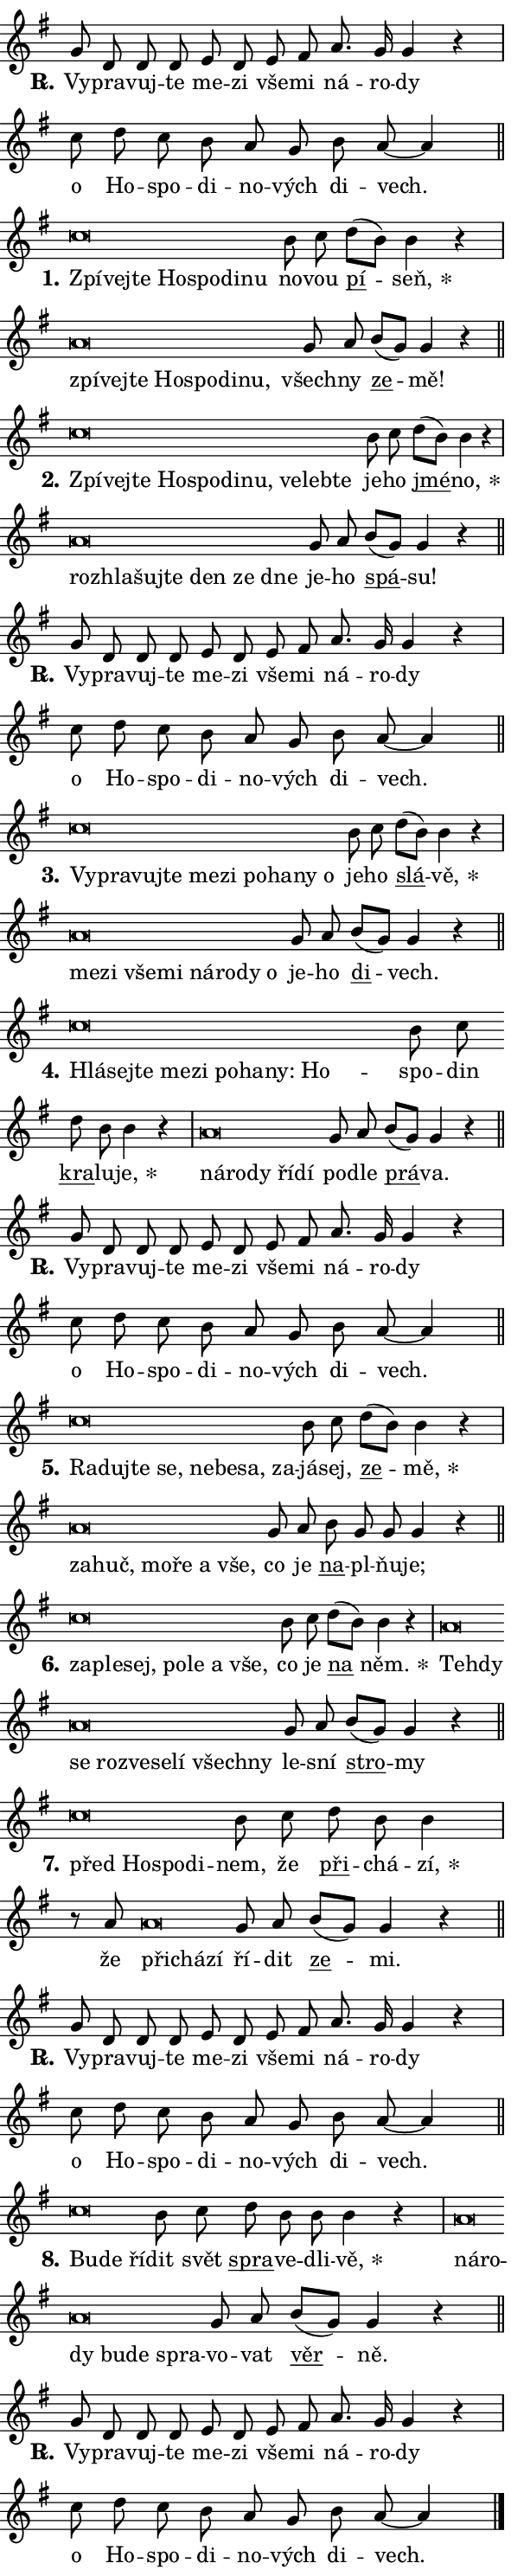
\version "2.24.0"
\header { tagline = "" }
\paper {
  indent = 0\cm
  top-margin = 0\cm
  right-margin = 0.13\cm % to fit lyric hyphens
  bottom-margin = 0\cm
  left-margin = 0\cm
  paper-width = 10\cm
  page-breaking = #ly:one-page-breaking
  system-system-spacing.basic-distance = #11
  score-system-spacing.basic-distance = #11
  ragged-last = ##f
}


%% Author: Thomas Morley
%% https://lists.gnu.org/archive/html/lilypond-user/2020-05/msg00002.html
#(define (line-position grob)
"Returns position of @var[grob} in current system:
   @code{'start}, if at first time-step
   @code{'end}, if at last time-step
   @code{'middle} otherwise
"
  (let* ((col (ly:item-get-column grob))
         (ln (ly:grob-object col 'left-neighbor))
         (rn (ly:grob-object col 'right-neighbor))
         (col-to-check-left (if (ly:grob? ln) ln col))
         (col-to-check-right (if (ly:grob? rn) rn col))
         (break-dir-left
           (and
             (ly:grob-property col-to-check-left 'non-musical #f)
             (ly:item-break-dir col-to-check-left)))
         (break-dir-right
           (and
             (ly:grob-property col-to-check-right 'non-musical #f)
             (ly:item-break-dir col-to-check-right))))
        (cond ((eqv? 1 break-dir-left) 'start)
              ((eqv? -1 break-dir-right) 'end)
              (else 'middle))))

#(define (tranparent-at-line-position vctor)
  (lambda (grob)
  "Relying on @code{line-position} select the relevant enry from @var{vctor}.
Used to determine transparency,"
    (case (line-position grob)
      ((end) (not (vector-ref vctor 0)))
      ((middle) (not (vector-ref vctor 1)))
      ((start) (not (vector-ref vctor 2))))))

noteHeadBreakVisibility =
#(define-music-function (break-visibility)(vector?)
"Makes @code{NoteHead}s transparent relying on @var{break-visibility}"
#{
  \override NoteHead.transparent =
    #(tranparent-at-line-position break-visibility)
#})

#(define delete-ledgers-for-transparent-note-heads
  (lambda (grob)
    "Reads whether a @code{NoteHead} is transparent.
If so this @code{NoteHead} is removed from @code{'note-heads} from
@var{grob}, which is supposed to be @code{LedgerLineSpanner}.
As a result ledgers are not printed for this @code{NoteHead}"
    (let* ((nhds-array (ly:grob-object grob 'note-heads))
           (nhds-list
             (if (ly:grob-array? nhds-array)
                 (ly:grob-array->list nhds-array)
                 '()))
           ;; Relies on the transparent-property being done before
           ;; Staff.LedgerLineSpanner.after-line-breaking is executed.
           ;; This is fragile ...
           (to-keep
             (remove
               (lambda (nhd)
                 (ly:grob-property nhd 'transparent #f))
               nhds-list)))
      ;; TODO find a better method to iterate over grob-arrays, similiar
      ;; to filter/remove etc for lists
      ;; For now rebuilt from scratch
      (set! (ly:grob-object grob 'note-heads)  '())
      (for-each
        (lambda (nhd)
          (ly:pointer-group-interface::add-grob grob 'note-heads nhd))
        to-keep))))

squashNotes = {
  \override NoteHead.X-extent = #'(-0.2 . 0.2)
  \override NoteHead.Y-extent = #'(-0.75 . 0)
  \override NoteHead.stencil =
    #(lambda (grob)
       (let ((pos (ly:grob-property grob 'staff-position)))
         (begin
           (if (< pos -7) (display "ERROR: Lower brevis then expected\n") (display ""))
           (if (<= pos -6) ly:text-interface::print ly:note-head::print))))
}
unSquashNotes = {
  \revert NoteHead.X-extent
  \revert NoteHead.Y-extent
  \revert NoteHead.stencil
}

hideNotes = \noteHeadBreakVisibility #begin-of-line-visible
unHideNotes = \noteHeadBreakVisibility #all-visible

% work-around for resetting accidentals
% https://lilypond.org/doc/v2.23/Documentation/notation/displaying-rhythms#unmetered-music
cadenzaMeasure = {
  \cadenzaOff
  \partial 1024 s1024
  \cadenzaOn
}

#(define-markup-command (accent layout props text) (markup?)
  "Underline accented syllable"
  (interpret-markup layout props
    #{\markup \override #'(offset . 4.3) \underline { #text }#}))

responsum = \markup \concat {
  "R" \hspace #-1.05 \path #0.1 #'((moveto 0 0.07) (lineto 0.9 0.8)) \hspace #0.05 "."
}

spaceSize = #0.6828661417322834 % exact space size for TeX Gyre Schola

\layout {
  \context {
    \Staff
    \remove "Time_signature_engraver"
    \override LedgerLineSpanner.after-line-breaking = #delete-ledgers-for-transparent-note-heads
  }
  \context {
    \Lyrics {
      \override LyricSpace.minimum-distance = \spaceSize
      \override LyricText.font-name = #"TeX Gyre Schola"
      \override LyricText.font-size = 1
      \override StanzaNumber.font-name = #"TeX Gyre Schola Bold"
      \override StanzaNumber.font-size = 1
    }
  }
  \context {
    \Score 
    \override NoteHead.text =
      #(lambda (grob) 
        (let ((pos (ly:grob-property grob 'staff-position)))
          #{\markup {
            \combine
              \halign #-0.55 \raise #(if (= pos -6) 0 0.5) \override #'(thickness . 2) \draw-line #'(3.2 . 0)
              \musicglyph "noteheads.sM1"
          }#}))
  }
}

% magnetic-lyrics.ily
%
%   written by
%     Jean Abou Samra <jean@abou-samra.fr>
%     Werner Lemberg <wl@gnu.org>
%
%   adapted by
%     Jiri Hon <jiri.hon@gmail.com>
%
% Version 2022-Apr-15

% https://www.mail-archive.com/lilypond-user@gnu.org/msg149350.html

#(define (Left_hyphen_pointer_engraver context)
   "Collect syllable-hyphen-syllable occurrences in lyrics and store
them in properties.  This engraver only looks to the left.  For
example, if the lyrics input is @code{foo -- bar}, it does the
following.

@itemize @bullet
@item
Set the @code{text} property of the @code{LyricHyphen} grob between
@q{foo} and @q{bar} to @code{foo}.

@item
Set the @code{left-hyphen} property of the @code{LyricText} grob with
text @q{foo} to the @code{LyricHyphen} grob between @q{foo} and
@q{bar}.
@end itemize

Use this auxiliary engraver in combination with the
@code{lyric-@/text::@/apply-@/magnetic-@/offset!} hook."
   (let ((hyphen #f)
         (text #f))
     (make-engraver
      (acknowledgers
       ((lyric-syllable-interface engraver grob source-engraver)
        (set! text grob)))
      (end-acknowledgers
       ((lyric-hyphen-interface engraver grob source-engraver)
        ;(when (not (grob::has-interface grob 'lyric-space-interface))
          (set! hyphen grob)));)
      ((stop-translation-timestep engraver)
       (when (and text hyphen)
         (ly:grob-set-object! text 'left-hyphen hyphen))
       (set! text #f)
       (set! hyphen #f)))))

#(define (lyric-text::apply-magnetic-offset! grob)
   "If the space between two syllables is less than the value in
property @code{LyricText@/.details@/.squash-threshold}, move the right
syllable to the left so that it gets concatenated with the left
syllable.

Use this function as a hook for
@code{LyricText@/.after-@/line-@/breaking} if the
@code{Left_@/hyphen_@/pointer_@/engraver} is active."
   (let ((hyphen (ly:grob-object grob 'left-hyphen #f)))
     (when hyphen
       (let ((left-text (ly:spanner-bound hyphen LEFT)))
         (when (grob::has-interface left-text 'lyric-syllable-interface)
           (let* ((common (ly:grob-common-refpoint grob left-text X))
                  (this-x-ext (ly:grob-extent grob common X))
                  (left-x-ext
                   (begin
                     ;; Trigger magnetism for left-text.
                     (ly:grob-property left-text 'after-line-breaking)
                     (ly:grob-extent left-text common X)))
                  ;; `delta` is the gap width between two syllables.
                  (delta (- (interval-start this-x-ext)
                            (interval-end left-x-ext)))
                  (details (ly:grob-property grob 'details))
                  (threshold (assoc-get 'squash-threshold details 0.2)))
             (when (< delta threshold)
               (let* (;; We have to manipulate the input text so that
                      ;; ligatures crossing syllable boundaries are not
                      ;; disabled.  For languages based on the Latin
                      ;; script this is essentially a beautification.
                      ;; However, for non-Western scripts it can be a
                      ;; necessity.
                      (lt (ly:grob-property left-text 'text))
                      (rt (ly:grob-property grob 'text))
                      (is-space (grob::has-interface hyphen 'lyric-space-interface))
                      (space (if is-space " " ""))
                      (extra-delta (if is-space spaceSize 0))
                      ;; Append new syllable.
                      (ltrt-space (if (and (string? lt) (string? rt))
                                (string-append lt space rt)
                                (make-concat-markup (list lt space rt))))
                      ;; Right-align `ltrt` to the right side.
                      (ltrt-space-markup (grob-interpret-markup
                               grob
                               (make-translate-markup
                                (cons (interval-length this-x-ext) 0)
                                (make-right-align-markup ltrt-space)))))
                 (begin
                   ;; Don't print `left-text`.
                   (ly:grob-set-property! left-text 'stencil #f)
                   ;; Set text and stencil (which holds all collected
                   ;; syllables so far) and shift it to the left.
                   (ly:grob-set-property! grob 'text ltrt-space)
                   (ly:grob-set-property! grob 'stencil ltrt-space-markup)
                   (ly:grob-translate-axis! grob (- (- delta extra-delta)) X))))))))))


#(define (lyric-hyphen::displace-bounds-first grob)
   ;; Make very sure this callback isn't triggered too early.
   (let ((left (ly:spanner-bound grob LEFT))
         (right (ly:spanner-bound grob RIGHT)))
     (ly:grob-property left 'after-line-breaking)
     (ly:grob-property right 'after-line-breaking)
     (ly:lyric-hyphen::print grob)))

squashThreshold = #0.4

\layout {
  \context {
    \Lyrics
    \consists #Left_hyphen_pointer_engraver
    \override LyricText.after-line-breaking =
      #lyric-text::apply-magnetic-offset!
    \override LyricHyphen.stencil = #lyric-hyphen::displace-bounds-first
    \override LyricText.details.squash-threshold = \squashThreshold
    \override LyricHyphen.minimum-distance = 0
    \override LyricHyphen.minimum-length = \squashThreshold
  }
}

squashText = \override LyricText.details.squash-threshold = 9999
unSquashText = \override LyricText.details.squash-threshold = \squashThreshold

leftText = \override LyricText.self-alignment-X = #LEFT
unLeftText = \revert LyricText.self-alignment-X

starOffset = #(lambda (grob) 
                (let ((x_offset (ly:self-alignment-interface::aligned-on-x-parent grob)))
                  (if (= x_offset 0) 0 (+ x_offset 1.2))))

star = #(define-music-function (syllable)(string?)
"Append star separator at the end of a syllable"
#{
  \once \override LyricText.X-offset = #starOffset
  \lyricmode { \markup {
    #syllable
    \override #'((font-name . "TeX Gyre Schola Bold")) \hspace #0.2 \lower #0.65 \larger "*"
  } }
#})

starAccent = #(define-music-function (syllable)(string?)
"Append star separator at the end of a syllable and make accent"
#{
  \once \override LyricText.X-offset = #starOffset
  \lyricmode { \markup {
    \accent #syllable
    \override #'((font-name . "TeX Gyre Schola Bold")) \hspace #0.2 \lower #0.65 \larger "*"
  } }
#})

breath = #(define-music-function (syllable)(string?)
"Append breathing indicator at the end of a syllable"
#{
  \lyricmode { \markup { #syllable "+" } }
#})

optionalBreath = #(define-music-function (syllable)(string?)
"Append optional breathing indicator at the end of a syllable"
#{
  \lyricmode { \markup { #syllable "(+)" } }
#})


\score {
    <<
        \new Voice = "melody" { \cadenzaOn \key g \major \relative { g'8 d d d e d e fis \bar "" a8. g16 g4 r \cadenzaMeasure \bar "|" c8 d c b \bar "" a g b a~ a4 \cadenzaMeasure \bar "||" \break } }
        \new Lyrics \lyricsto "melody" { \lyricmode { \set stanza = \responsum
Vy -- pra -- vuj -- te me -- zi vše -- mi ná -- ro -- dy o Ho -- spo -- di -- no -- vých di -- vech. } }
    >>
    \layout {}
}

\score {
    <<
        \new Voice = "melody" { \cadenzaOn \key g \major \relative { \squashNotes c''\breve*1/16 \hideNotes \breve*1/16 \bar "" \breve*1/16 \bar "" \breve*1/16 \bar "" \breve*1/16 \bar "" \breve*1/16 \breve*1/16 \bar "" \unHideNotes \unSquashNotes b8 c \bar "" d[( b)] b4 r \cadenzaMeasure \bar "|" \squashNotes a\breve*1/16 \hideNotes \breve*1/16 \bar "" \breve*1/16 \bar "" \breve*1/16 \bar "" \breve*1/16 \bar "" \breve*1/16 \breve*1/16 \bar "" \unHideNotes \unSquashNotes g8 a \bar "" b[( g)] g4 r \cadenzaMeasure \bar "||" \break } }
        \new Lyrics \lyricsto "melody" { \lyricmode { \set stanza = "1."
\leftText Zpí -- \squashText vej -- te Ho -- spo -- di -- nu \unLeftText \unSquashText no -- vou \markup \accent pí -- \star seň, \leftText zpí -- \squashText vej -- te Ho -- spo -- di -- nu, \unLeftText \unSquashText všech -- ny \markup \accent ze -- mě! } }
    >>
    \layout {}
}

\score {
    <<
        \new Voice = "melody" { \cadenzaOn \key g \major \relative { \squashNotes c''\breve*1/16 \hideNotes \breve*1/16 \bar "" \breve*1/16 \bar "" \breve*1/16 \bar "" \breve*1/16 \bar "" \breve*1/16 \bar "" \breve*1/16 \bar "" \breve*1/16 \bar "" \breve*1/16 \breve*1/16 \bar "" \unHideNotes \unSquashNotes b8 c \bar "" d[( b)] b4 r \cadenzaMeasure \bar "|" \squashNotes a\breve*1/16 \hideNotes \breve*1/16 \bar "" \breve*1/16 \bar "" \breve*1/16 \bar "" \breve*1/16 \bar "" \breve*1/16 \breve*1/16 \bar "" \unHideNotes \unSquashNotes g8 a \bar "" b[( g)] g4 r \cadenzaMeasure \bar "||" \break } }
        \new Lyrics \lyricsto "melody" { \lyricmode { \set stanza = "2."
\leftText Zpí -- \squashText vej -- te Ho -- spo -- di -- nu, ve -- leb -- te \unLeftText \unSquashText je -- ho \markup \accent jmé -- \star no, \leftText roz -- \squashText hla -- šuj -- te den ze dne \unLeftText \unSquashText je -- ho \markup \accent spá -- su! } }
    >>
    \layout {}
}

\score {
    <<
        \new Voice = "melody" { \cadenzaOn \key g \major \relative { g'8 d d d e d e fis \bar "" a8. g16 g4 r \cadenzaMeasure \bar "|" c8 d c b \bar "" a g b a~ a4 \cadenzaMeasure \bar "||" \break } }
        \new Lyrics \lyricsto "melody" { \lyricmode { \set stanza = \responsum
Vy -- pra -- vuj -- te me -- zi vše -- mi ná -- ro -- dy o Ho -- spo -- di -- no -- vých di -- vech. } }
    >>
    \layout {}
}

\score {
    <<
        \new Voice = "melody" { \cadenzaOn \key g \major \relative { \squashNotes c''\breve*1/16 \hideNotes \breve*1/16 \bar "" \breve*1/16 \bar "" \breve*1/16 \bar "" \breve*1/16 \bar "" \breve*1/16 \bar "" \breve*1/16 \bar "" \breve*1/16 \bar "" \breve*1/16 \breve*1/16 \bar "" \unHideNotes \unSquashNotes b8 c \bar "" d[( b)] b4 r \cadenzaMeasure \bar "|" \squashNotes a\breve*1/16 \hideNotes \breve*1/16 \bar "" \breve*1/16 \bar "" \breve*1/16 \bar "" \breve*1/16 \bar "" \breve*1/16 \bar "" \breve*1/16 \breve*1/16 \bar "" \unHideNotes \unSquashNotes g8 a \bar "" b[( g)] g4 r \cadenzaMeasure \bar "||" \break } }
        \new Lyrics \lyricsto "melody" { \lyricmode { \set stanza = "3."
\leftText Vy -- \squashText pra -- vuj -- te me -- zi po -- ha -- ny o \unLeftText \unSquashText je -- ho \markup \accent slá -- \star vě, \leftText me -- \squashText zi vše -- mi ná -- ro -- dy o \unLeftText \unSquashText je -- ho \markup \accent di -- vech. } }
    >>
    \layout {}
}

\score {
    <<
        \new Voice = "melody" { \cadenzaOn \key g \major \relative { \squashNotes c''\breve*1/16 \hideNotes \breve*1/16 \bar "" \breve*1/16 \bar "" \breve*1/16 \bar "" \breve*1/16 \bar "" \breve*1/16 \bar "" \breve*1/16 \bar "" \breve*1/16 \breve*1/16 \bar "" \unHideNotes \unSquashNotes b8 c \bar "" d b b4 r \cadenzaMeasure \bar "|" \squashNotes a\breve*1/16 \hideNotes \breve*1/16 \bar "" \breve*1/16 \bar "" \breve*1/16 \breve*1/16 \bar "" \unHideNotes \unSquashNotes g8 a \bar "" b[( g)] g4 r \cadenzaMeasure \bar "||" \break } }
        \new Lyrics \lyricsto "melody" { \lyricmode { \set stanza = "4."
\leftText Hlá -- \squashText sej -- te me -- zi po -- ha -- ny: Ho -- \unLeftText \unSquashText spo -- din \markup \accent kra -- lu -- \star je, \leftText ná -- \squashText ro -- dy ří -- dí \unLeftText \unSquashText po -- dle \markup \accent prá -- va. } }
    >>
    \layout {}
}

\score {
    <<
        \new Voice = "melody" { \cadenzaOn \key g \major \relative { g'8 d d d e d e fis \bar "" a8. g16 g4 r \cadenzaMeasure \bar "|" c8 d c b \bar "" a g b a~ a4 \cadenzaMeasure \bar "||" \break } }
        \new Lyrics \lyricsto "melody" { \lyricmode { \set stanza = \responsum
Vy -- pra -- vuj -- te me -- zi vše -- mi ná -- ro -- dy o Ho -- spo -- di -- no -- vých di -- vech. } }
    >>
    \layout {}
}

\score {
    <<
        \new Voice = "melody" { \cadenzaOn \key g \major \relative { \squashNotes c''\breve*1/16 \hideNotes \breve*1/16 \bar "" \breve*1/16 \bar "" \breve*1/16 \bar "" \breve*1/16 \bar "" \breve*1/16 \bar "" \breve*1/16 \breve*1/16 \bar "" \unHideNotes \unSquashNotes b8 c \bar "" d[( b)] b4 r \cadenzaMeasure \bar "|" \squashNotes a\breve*1/16 \hideNotes \breve*1/16 \bar "" \breve*1/16 \bar "" \breve*1/16 \bar "" \breve*1/16 \breve*1/16 \bar "" \unHideNotes \unSquashNotes g8 a \bar "" b g g g4 r \cadenzaMeasure \bar "||" \break } }
        \new Lyrics \lyricsto "melody" { \lyricmode { \set stanza = "5."
\leftText Ra -- \squashText duj -- te se, ne -- be -- sa, za -- \unLeftText \unSquashText já -- sej, \markup \accent ze -- \star mě, \leftText za -- \squashText huč, mo -- ře a vše, \unLeftText \unSquashText co je \markup \accent na -- pl -- ňu -- je; } }
    >>
    \layout {}
}

\score {
    <<
        \new Voice = "melody" { \cadenzaOn \key g \major \relative { \squashNotes c''\breve*1/16 \hideNotes \breve*1/16 \bar "" \breve*1/16 \bar "" \breve*1/16 \bar "" \breve*1/16 \bar "" \breve*1/16 \breve*1/16 \bar "" \unHideNotes \unSquashNotes b8 c \bar "" d[( b)] b4 r \cadenzaMeasure \bar "|" \squashNotes a\breve*1/16 \hideNotes \breve*1/16 \bar "" \breve*1/16 \bar "" \breve*1/16 \bar "" \breve*1/16 \bar "" \breve*1/16 \bar "" \breve*1/16 \bar "" \breve*1/16 \breve*1/16 \bar "" \unHideNotes \unSquashNotes g8 a \bar "" b[( g)] g4 r \cadenzaMeasure \bar "||" \break } }
        \new Lyrics \lyricsto "melody" { \lyricmode { \set stanza = "6."
\leftText za -- \squashText ple -- sej, po -- le a vše, \unLeftText \unSquashText co je \markup \accent na \star něm. \leftText Teh -- \squashText dy se roz -- ve -- se -- lí všech -- ny \unLeftText \unSquashText le -- sní \markup \accent stro -- my } }
    >>
    \layout {}
}

\score {
    <<
        \new Voice = "melody" { \cadenzaOn \key g \major \relative { \squashNotes c''\breve*1/16 \hideNotes \breve*1/16 \bar "" \breve*1/16 \breve*1/16 \bar "" \unHideNotes \unSquashNotes b8 c \bar "" d b b4 \cadenzaMeasure \bar "|" r8 a \squashNotes a\breve*1/16 \hideNotes \breve*1/16 \breve*1/16 \bar "" \unHideNotes \unSquashNotes g8 a \bar "" b[( g)] g4 r \cadenzaMeasure \bar "||" \break } }
        \new Lyrics \lyricsto "melody" { \lyricmode { \set stanza = "7."
\leftText před \squashText Ho -- spo -- di -- \unLeftText \unSquashText nem, že \markup \accent při -- chá -- \star zí, že \leftText při -- \squashText chá -- zí \unLeftText \unSquashText ří -- dit \markup \accent ze -- mi. } }
    >>
    \layout {}
}

\score {
    <<
        \new Voice = "melody" { \cadenzaOn \key g \major \relative { g'8 d d d e d e fis \bar "" a8. g16 g4 r \cadenzaMeasure \bar "|" c8 d c b \bar "" a g b a~ a4 \cadenzaMeasure \bar "||" \break } }
        \new Lyrics \lyricsto "melody" { \lyricmode { \set stanza = \responsum
Vy -- pra -- vuj -- te me -- zi vše -- mi ná -- ro -- dy o Ho -- spo -- di -- no -- vých di -- vech. } }
    >>
    \layout {}
}

\score {
    <<
        \new Voice = "melody" { \cadenzaOn \key g \major \relative { \squashNotes c''\breve*1/16 \hideNotes \breve*1/16 \breve*1/16 \bar "" \unHideNotes \unSquashNotes b8 c \bar "" d b b b4 r \cadenzaMeasure \bar "|" \squashNotes a\breve*1/16 \hideNotes \breve*1/16 \bar "" \breve*1/16 \bar "" \breve*1/16 \bar "" \breve*1/16 \breve*1/16 \bar "" \unHideNotes \unSquashNotes g8 a \bar "" b[( g)] g4 r \cadenzaMeasure \bar "||" \break } }
        \new Lyrics \lyricsto "melody" { \lyricmode { \set stanza = "8."
\leftText Bu -- \squashText de ří -- \unLeftText \unSquashText dit svět \markup \accent spra -- ve -- dli -- \star vě, \leftText ná -- \squashText ro -- dy bu -- de spra -- \unLeftText \unSquashText vo -- vat \markup \accent věr -- ně. } }
    >>
    \layout {}
}

\score {
    <<
        \new Voice = "melody" { \cadenzaOn \key g \major \relative { g'8 d d d e d e fis \bar "" a8. g16 g4 r \cadenzaMeasure \bar "|" c8 d c b \bar "" a g b a~ a4 \cadenzaMeasure \bar "||" \break } \bar "|." }
        \new Lyrics \lyricsto "melody" { \lyricmode { \set stanza = \responsum
Vy -- pra -- vuj -- te me -- zi vše -- mi ná -- ro -- dy o Ho -- spo -- di -- no -- vých di -- vech. } }
    >>
    \layout {}
}
